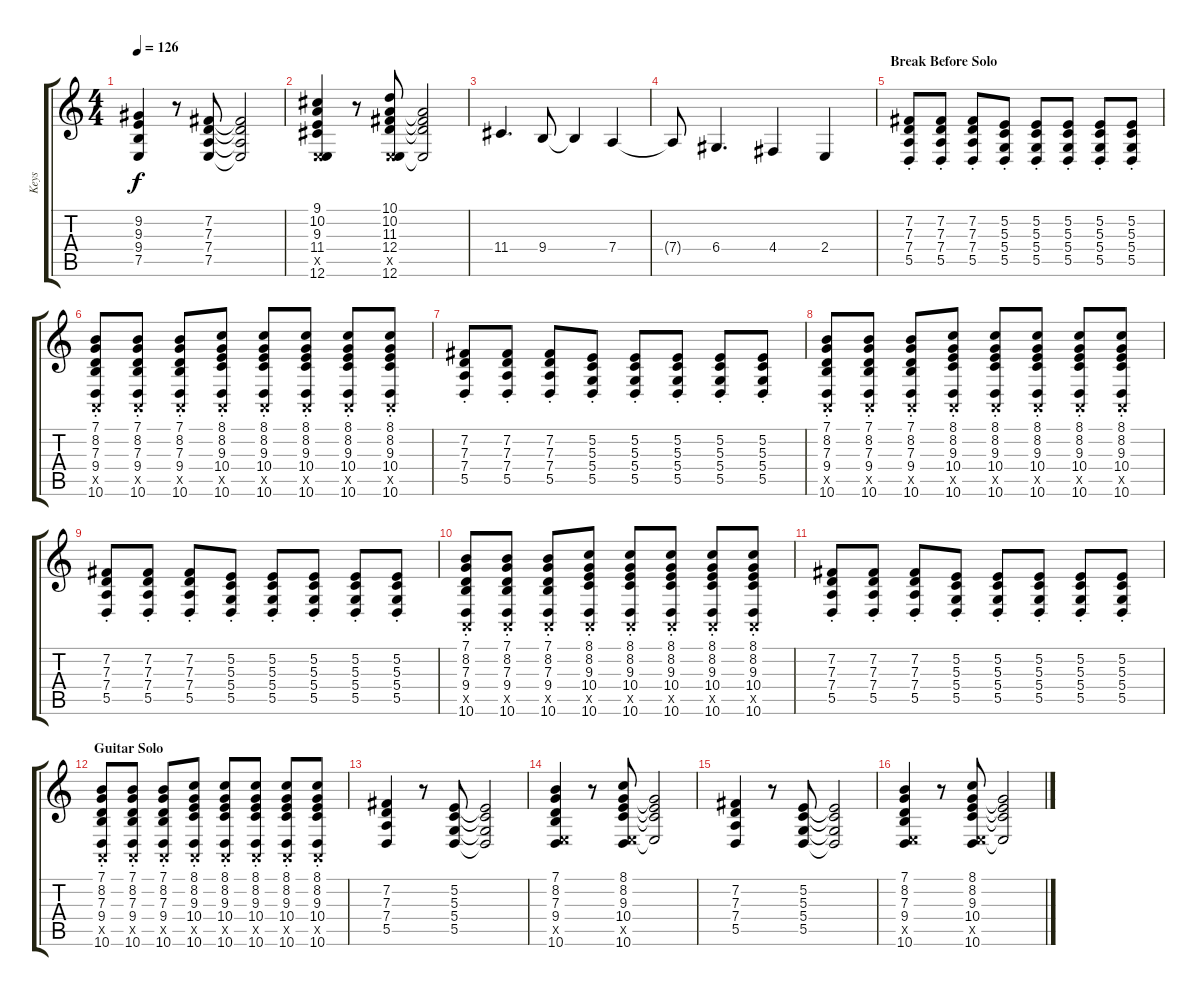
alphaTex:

\track ("Keys" "Keys") {instrument brasssection}
\staff {score tabs}
\tuning (E4 B3 G3 D3 A2 E2) {hide}
\ts (4 4)
\tempo 126
\clef g2
\ks c
(9.2 9.3 9.4 7.5).4{dy f} r.8 (7.2 7.3 7.4 7.5).8 (7.2{t} 7.3{t} 7.4{t} 7.5{t}).2 |
(9.1 10.2 9.3 11.4 7.5{x} 12.6).4 r.8 (10.1 10.2 11.3 12.4 7.5{x} 12.6).8 (10.2{t} 11.3{t} 12.4{t} 7.5{t}).2 |
11.4.4{d} 9.4.8 9.4{t}.4 7.4.4 |
7.4{t}.8 6.4.4{d} 4.4.4 2.4.4 |
\section ("" "Break Before Solo")
(7.2{st} 7.3{st} 7.4{st} 5.5{st}).8 (7.2{st} 7.3{st} 7.4{st} 5.5{st}).8 (7.2{st} 7.3{st} 7.4{st} 5.5{st}).8 (5.2{st} 5.3{st} 5.4{st} 5.5{st}).8 (5.2{st} 5.3{st} 5.4{st} 5.5{st}).8 (5.2{st} 5.3{st} 5.4{st} 5.5{st}).8 (5.2{st} 5.3{st} 5.4{st} 5.5{st}).8 (5.2{st} 5.3{st} 5.4{st} 5.5{st}).8 |
(7.1{st} 8.2{st} 7.3{st} 9.4{st} 0.5{x} 10.6{st}).8 (7.1{st} 8.2{st} 7.3{st} 9.4{st} 0.5{x} 10.6{st}).8 (7.1{st} 8.2{st} 7.3{st} 9.4{st} 0.5{x} 10.6{st}).8 (8.1{st} 8.2{st} 9.3{st} 10.4{st} 0.5{x} 10.6{st}).8 (8.1{st} 8.2{st} 9.3{st} 10.4{st} 0.5{x} 10.6{st}).8 (8.1{st} 8.2{st} 9.3{st} 10.4{st} 0.5{x} 10.6{st}).8 (8.1{st} 8.2{st} 9.3{st} 10.4{st} 0.5{x} 10.6{st}).8 (8.1{st} 8.2{st} 9.3{st} 10.4{st} 0.5{x} 10.6{st}).8 |
(7.2{st} 7.3{st} 7.4{st} 5.5{st}).8 (7.2{st} 7.3{st} 7.4{st} 5.5{st}).8 (7.2{st} 7.3{st} 7.4{st} 5.5{st}).8 (5.2{st} 5.3{st} 5.4{st} 5.5{st}).8 (5.2{st} 5.3{st} 5.4{st} 5.5{st}).8 (5.2{st} 5.3{st} 5.4{st} 5.5{st}).8 (5.2{st} 5.3{st} 5.4{st} 5.5{st}).8 (5.2{st} 5.3{st} 5.4{st} 5.5{st}).8 |
(7.1{st} 8.2{st} 7.3{st} 9.4{st} 0.5{x} 10.6{st}).8 (7.1{st} 8.2{st} 7.3{st} 9.4{st} 0.5{x} 10.6{st}).8 (7.1{st} 8.2{st} 7.3{st} 9.4{st} 0.5{x} 10.6{st}).8 (8.1{st} 8.2{st} 9.3{st} 10.4{st} 0.5{x} 10.6{st}).8 (8.1{st} 8.2{st} 9.3{st} 10.4{st} 0.5{x} 10.6{st}).8 (8.1{st} 8.2{st} 9.3{st} 10.4{st} 0.5{x} 10.6{st}).8 (8.1{st} 8.2{st} 9.3{st} 10.4{st} 0.5{x} 10.6{st}).8 (8.1{st} 8.2{st} 9.3{st} 10.4{st} 0.5{x} 10.6{st}).8 |
(7.2{st} 7.3{st} 7.4{st} 5.5{st}).8 (7.2{st} 7.3{st} 7.4{st} 5.5{st}).8 (7.2{st} 7.3{st} 7.4{st} 5.5{st}).8 (5.2{st} 5.3{st} 5.4{st} 5.5{st}).8 (5.2{st} 5.3{st} 5.4{st} 5.5{st}).8 (5.2{st} 5.3{st} 5.4{st} 5.5{st}).8 (5.2{st} 5.3{st} 5.4{st} 5.5{st}).8 (5.2{st} 5.3{st} 5.4{st} 5.5{st}).8 |
(7.1{st} 8.2{st} 7.3{st} 9.4{st} 0.5{x} 10.6{st}).8 (7.1{st} 8.2{st} 7.3{st} 9.4{st} 0.5{x} 10.6{st}).8 (7.1{st} 8.2{st} 7.3{st} 9.4{st} 0.5{x} 10.6{st}).8 (8.1{st} 8.2{st} 9.3{st} 10.4{st} 0.5{x} 10.6{st}).8 (8.1{st} 8.2{st} 9.3{st} 10.4{st} 0.5{x} 10.6{st}).8 (8.1{st} 8.2{st} 9.3{st} 10.4{st} 0.5{x} 10.6{st}).8 (8.1{st} 8.2{st} 9.3{st} 10.4{st} 0.5{x} 10.6{st}).8 (8.1{st} 8.2{st} 9.3{st} 10.4{st} 0.5{x} 10.6{st}).8 |
(7.2{st} 7.3{st} 7.4{st} 5.5{st}).8 (7.2{st} 7.3{st} 7.4{st} 5.5{st}).8 (7.2{st} 7.3{st} 7.4{st} 5.5{st}).8 (5.2{st} 5.3{st} 5.4{st} 5.5{st}).8 (5.2{st} 5.3{st} 5.4{st} 5.5{st}).8 (5.2{st} 5.3{st} 5.4{st} 5.5{st}).8 (5.2{st} 5.3{st} 5.4{st} 5.5{st}).8 (5.2{st} 5.3{st} 5.4{st} 5.5{st}).8 |
\section ("" "Guitar Solo")
(7.1{st} 8.2{st} 7.3{st} 9.4{st} 0.5{x} 10.6{st}).8 (7.1{st} 8.2{st} 7.3{st} 9.4{st} 0.5{x} 10.6{st}).8 (7.1{st} 8.2{st} 7.3{st} 9.4{st} 0.5{x} 10.6{st}).8 (8.1{st} 8.2{st} 9.3{st} 10.4{st} 0.5{x} 10.6{st}).8 (8.1{st} 8.2{st} 9.3{st} 10.4{st} 0.5{x} 10.6{st}).8 (8.1{st} 8.2{st} 9.3{st} 10.4{st} 0.5{x} 10.6{st}).8 (8.1{st} 8.2{st} 9.3{st} 10.4{st} 0.5{x} 10.6{st}).8 (8.1{st} 8.2{st} 9.3{st} 10.4{st} 0.5{x} 10.6{st}).8 |
(7.2 7.3 7.4 5.5).4 r.8 (5.2 5.3 5.4 5.5).8 (5.2{t} 5.3{t} 5.4{t} 5.5{t}).2 |
(7.1 8.2 7.3 9.4 7.5{x} 10.6).4 r.8 (8.1 8.2 9.3 10.4 7.5{x} 10.6).8 (8.2{t} 9.3{t} 10.4{t} 7.5{t}).2 |
(7.2 7.3 7.4 5.5).4 r.8 (5.2 5.3 5.4 5.5).8 (5.2{t} 5.3{t} 5.4{t} 5.5{t}).2 |
(7.1 8.2 7.3 9.4 7.5{x} 10.6).4 r.8 (8.1 8.2 9.3 10.4 7.5{x} 10.6).8 (8.2{t} 9.3{t} 10.4{t} 7.5{t}).2
